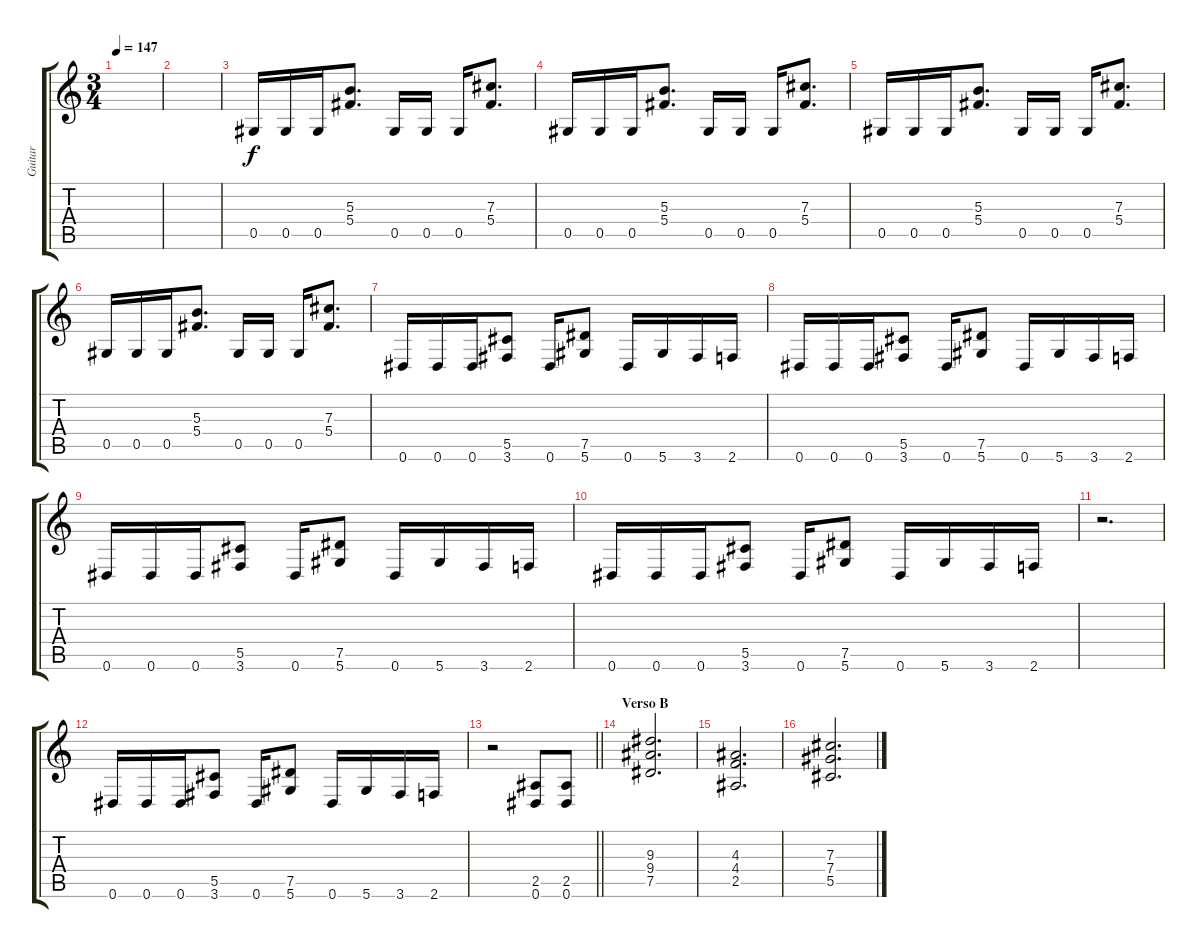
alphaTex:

\track ("Guitar" "Guitar") {instrument distortionguitar}
\staff {score tabs}
\tuning (Eb4 Bb3 Gb3 Db3 Ab2 Eb2) {hide}
\ts (3 4)
\tempo 147
\clef g2
\ks c
|
|
0.5.16 0.5.16 0.5.16 (5.3 5.4).8{d} 0.5.16 0.5.16 0.5.16 (7.3 5.4).8{d} |
0.5.16 0.5.16 0.5.16 (5.3 5.4).8{d} 0.5.16 0.5.16 0.5.16 (7.3 5.4).8{d} |
0.5.16 0.5.16 0.5.16 (5.3 5.4).8{d} 0.5.16 0.5.16 0.5.16 (7.3 5.4).8{d} |
0.5.16 0.5.16 0.5.16 (5.3 5.4).8{d} 0.5.16 0.5.16 0.5.16 (7.3 5.4).8{d} |
0.6.16 0.6.16 0.6.16 (5.5 3.6).8 0.6.16 (7.5 5.6).8 0.6.16 5.6.16 3.6.16 2.6.16 |
0.6.16 0.6.16 0.6.16 (5.5 3.6).8 0.6.16 (7.5 5.6).8 0.6.16 5.6.16 3.6.16 2.6.16 |
0.6.16 0.6.16 0.6.16 (5.5 3.6).8 0.6.16 (7.5 5.6).8 0.6.16 5.6.16 3.6.16 2.6.16 |
0.6.16 0.6.16 0.6.16 (5.5 3.6).8 0.6.16 (7.5 5.6).8 0.6.16 5.6.16 3.6.16 2.6.16 |
r.2{d} |
0.6.16 0.6.16 0.6.16 (5.5 3.6).8 0.6.16 (7.5 5.6).8 0.6.16 5.6.16 3.6.16 2.6.16 |
\barLineRight lightlight
r.2 (2.5 0.6).8 (2.5 0.6).8 |
\section ("" "Verso B")
(9.3 9.4 7.5).2{d} |
(4.3 4.4 2.5).2{d} |
(7.3 7.4 5.5).2{d}
